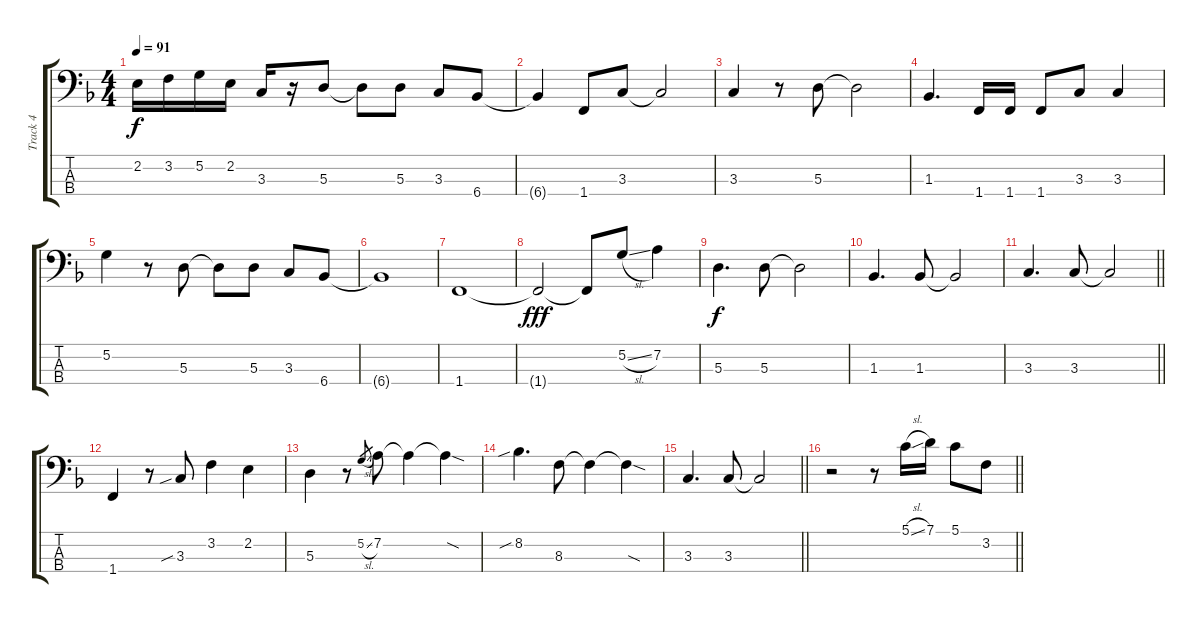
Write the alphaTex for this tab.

\track ("Track 4" "Track 4") {instrument electricbassfinger}
\staff {score tabs}
\tuning (G2 D2 A1 E1) {hide}
\ts (4 4)
\tempo 91
\clef f4
\ks f
2.2.16{dy f} 3.2.16 5.2.16 2.2.16 3.3.16 r.16 5.3.8 5.3{t}.8 5.3.8 3.3.8 6.4.8 |
6.4{t}.4 1.4.8 3.3.8 3.3{t}.2 |
3.3.4 r.8 5.3.8 5.3{t}.2 |
1.3.4{d} 1.4.16 1.4.16 1.4.8 3.3.8 3.3.4 |
5.2.4 r.8 5.3.8 5.3{t}.8 5.3.8 3.3.8 6.4.8 |
6.4{t}.1 |
1.4.1 |
1.4{t}.2{dy fff} 1.4{t}.8 5.2{sl}.8 7.2.4 |
5.3.4{d dy f} 5.3.8 5.3{t}.2 |
1.3.4{d} 1.3.8 1.3{t}.2 |
\barLineRight lightlight
3.3.4{d} 3.3.8 3.3{t}.2 |
1.4.4 r.8 3.3{sib}.8 3.2.4 2.2.4 |
5.3.4 r.8 5.2{sl}.8{gr} 7.2.8 7.2{t}.4 7.2{sod t}.4 |
8.2{sib}.4{d} 8.3.8 8.3{t}.4 8.3{sod t}.4 |
\barLineRight lightlight
3.3.4{d} 3.3.8 3.3{t}.2 |
\barLineRight lightlight
r.2 r.8 5.1{sl}.16 7.1.16 5.1.8 3.2.8
